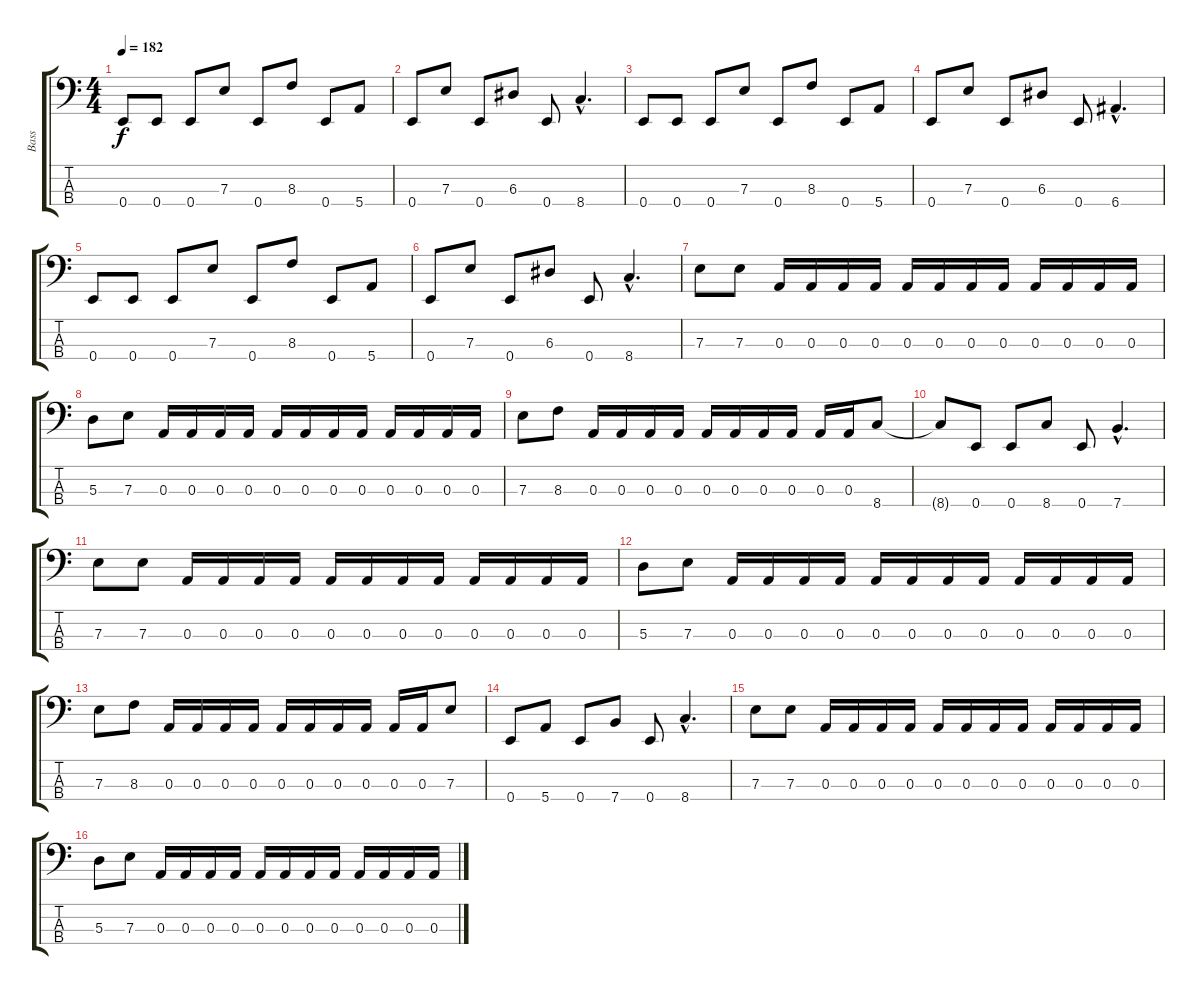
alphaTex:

\track ("Bass" "Bass") {instrument electricbasspick}
\staff {score tabs}
\tuning (G2 D2 A1 E1) {hide}
\ts (4 4)
\tempo 182
\clef f4
\ks c
0.4.8{dy f} 0.4.8 0.4.8 7.3.8 0.4.8 8.3.8 0.4.8 5.4.8 |
0.4.8 7.3.8 0.4.8 6.3.8 0.4.8 8.4{hac}.4{d} |
0.4.8 0.4.8 0.4.8 7.3.8 0.4.8 8.3.8 0.4.8 5.4.8 |
0.4.8 7.3.8 0.4.8 6.3.8 0.4.8 6.4{hac}.4{d} |
0.4.8 0.4.8 0.4.8 7.3.8 0.4.8 8.3.8 0.4.8 5.4.8 |
0.4.8 7.3.8 0.4.8 6.3.8 0.4.8 8.4{hac}.4{d} |
7.3.8 7.3.8 0.3.16 0.3.16 0.3.16 0.3.16 0.3.16 0.3.16 0.3.16 0.3.16 0.3.16 0.3.16 0.3.16 0.3.16 |
5.3.8 7.3.8 0.3.16 0.3.16 0.3.16 0.3.16 0.3.16 0.3.16 0.3.16 0.3.16 0.3.16 0.3.16 0.3.16 0.3.16 |
7.3.8 8.3.8 0.3.16 0.3.16 0.3.16 0.3.16 0.3.16 0.3.16 0.3.16 0.3.16 0.3.16 0.3.16 8.4.8 |
8.4{t}.8 0.4.8 0.4.8 8.4.8 0.4.8 7.4{hac}.4{d} |
7.3.8 7.3.8 0.3.16 0.3.16 0.3.16 0.3.16 0.3.16 0.3.16 0.3.16 0.3.16 0.3.16 0.3.16 0.3.16 0.3.16 |
5.3.8 7.3.8 0.3.16 0.3.16 0.3.16 0.3.16 0.3.16 0.3.16 0.3.16 0.3.16 0.3.16 0.3.16 0.3.16 0.3.16 |
7.3.8 8.3.8 0.3.16 0.3.16 0.3.16 0.3.16 0.3.16 0.3.16 0.3.16 0.3.16 0.3.16 0.3.16 7.3.8 |
0.4.8 5.4.8 0.4.8 7.4.8 0.4.8 8.4{hac}.4{d} |
7.3.8 7.3.8 0.3.16 0.3.16 0.3.16 0.3.16 0.3.16 0.3.16 0.3.16 0.3.16 0.3.16 0.3.16 0.3.16 0.3.16 |
5.3.8 7.3.8 0.3.16 0.3.16 0.3.16 0.3.16 0.3.16 0.3.16 0.3.16 0.3.16 0.3.16 0.3.16 0.3.16 0.3.16
